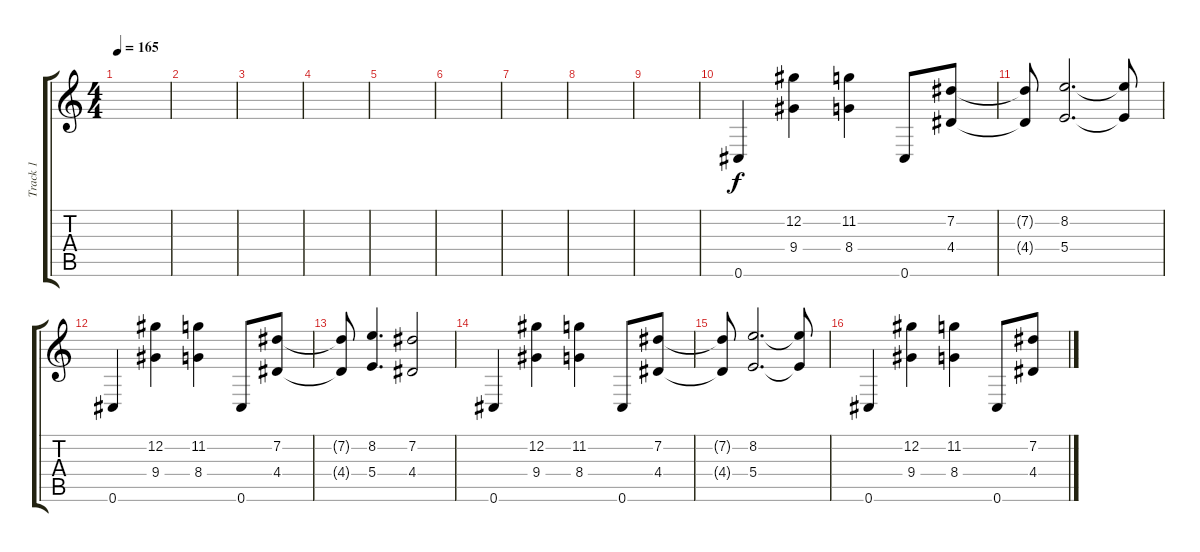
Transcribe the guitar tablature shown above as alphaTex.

\track ("Track 1" "Track 1") {instrument overdrivenguitar}
\staff {score tabs}
\tuning (Db4 Ab3 E3 B2 Gb2 Db2) {hide}
\ts (4 4)
\tempo 165
\clef g2
\ks c
|
|
|
|
|
|
|
|
|
0.6.4 (12.2 9.4).4 (11.2 8.4).4 0.6.8 (7.2 4.4).8 |
(7.2{t} 4.4{t}).8 (8.2 5.4).2{d} (8.2{t} 5.4{t}).8 |
0.6.4 (12.2 9.4).4 (11.2 8.4).4 0.6.8 (7.2 4.4).8 |
(7.2{t} 4.4{t}).8 (8.2 5.4).4{d} (7.2 4.4).2 |
0.6.4 (12.2 9.4).4 (11.2 8.4).4 0.6.8 (7.2 4.4).8 |
(7.2{t} 4.4{t}).8 (8.2 5.4).2{d} (8.2{t} 5.4{t}).8 |
0.6.4 (12.2 9.4).4 (11.2 8.4).4 0.6.8 (7.2 4.4).8
